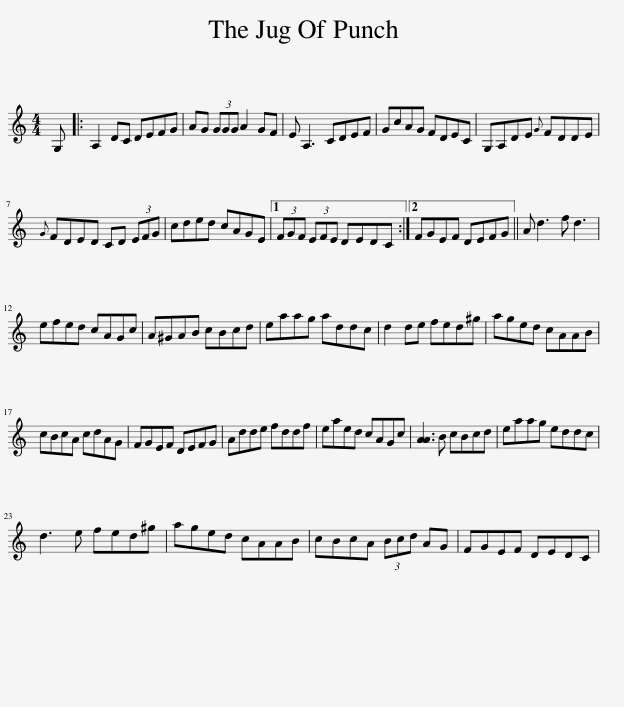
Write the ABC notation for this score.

X:1
L:1/8
M:4/4
I:linebreak $
K:C
V:1 treble
V:1
 G, |: A,2 DC DEFG | AG (3GGG A2 GF | E A,3 CDEF | GcAG FDEC | %5
 G,A,DE{G} FDDE |${G} FDED CD (3EFG | cded cAGE |1 (3FGF (3EFE DEDC :|2 FGEF DEFG || %10
 A d3 f d3 |$ efed cAGc | A^GAB cBcd | eaag addc | d2 de fed^g | %15
 aged cAAB |$ cBcA cdAG | FGEF DEFG | Adde fddf | eaed cAGc | %20
 [AA]3 B cBcd | eaag eddc |$ d3 e fed^g | aged cAAB | cBcA (3Bcd AG | %25
 FGEF DEDC | %26
